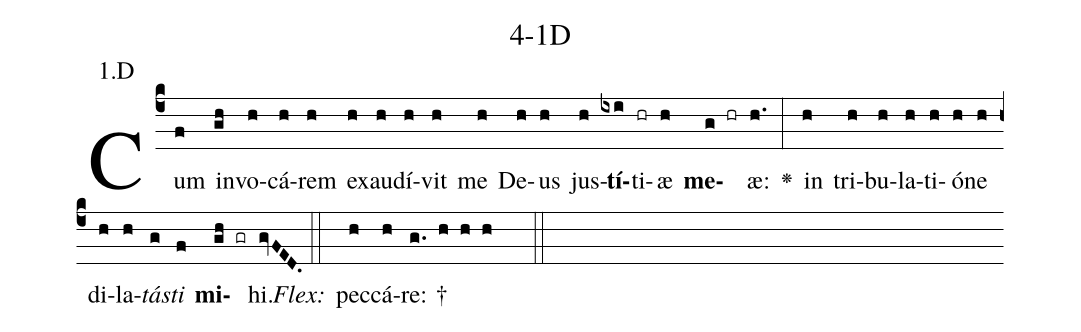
name: 4-1D;
annotation: 1.D;
%%
(c4)Cum(f) in(gh)vo(h)cá(h)rem(h) ex(h)au(h)dí(h)vit(h) me(h) De(h)us(h) jus(h)<b>tí</b>(ixi)ti(hr)æ(h) <b>me</b>(g hr)æ:(h.) <v>\greheightstar</v>(:) in(h) tri(h)bu(h)la(h)ti(h)ó(h)ne(h) di(h)la(h)<i>tás</i>(g)<i>ti</i>(f) <b>mi</b>(gh gr)hi.(gvFED.) (::)
<i>Flex:</i>()  pec(h)cá(h)re: †(g. h h h  ::)

%E(h) u(h) o(g) u(f) a(gh) e.(gvFED.) (::)
